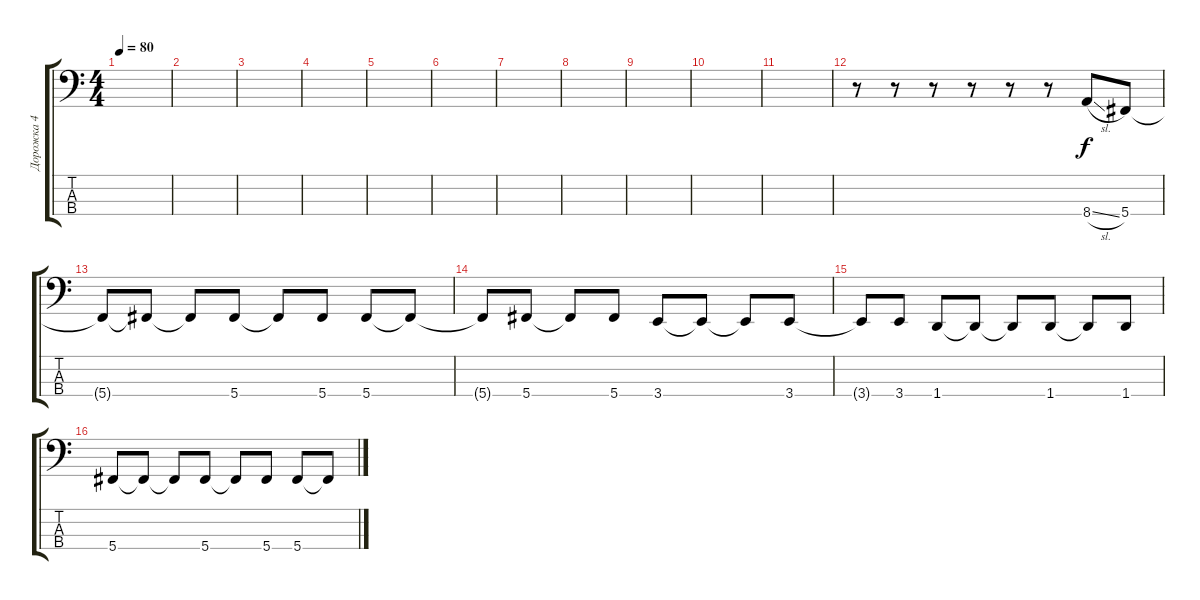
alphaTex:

\track ("Дорожка 4" "Дорожка 4") {instrument electricbassfinger}
\staff {score tabs}
\tuning (E2 B1 Gb1 Db1) {hide}
\ts (4 4)
\tempo 80
\clef f4
\ks c
|
|
|
|
|
|
|
|
|
|
|
r.8 r.8 r.8 r.8 r.8 r.8 8.4{sl}.8 5.4.8 |
5.4{t}.8 5.4{t}.8 5.4{t}.8 5.4.8 5.4{t}.8 5.4.8 5.4.8 5.4{t}.8 |
5.4{t}.8 5.4.8 5.4{t}.8 5.4.8 3.4.8 3.4{t}.8 3.4{t}.8 3.4.8 |
3.4{t}.8 3.4.8 1.4.8 1.4{t}.8 1.4{t}.8 1.4.8 1.4{t}.8 1.4.8 |
5.4.8 5.4{t}.8 5.4{t}.8 5.4.8 5.4{t}.8 5.4.8 5.4.8 5.4{t}.8
